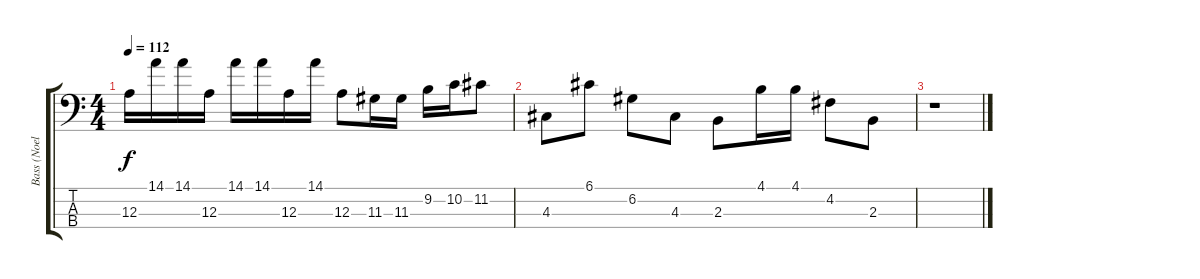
\track ("Bass (Noel Redding)" "Bass (Noel") {instrument electricbasspick}
\staff {score tabs}
\tuning (G2 D2 A1 E1) {hide}
\ts (4 4)
\tempo 112
\clef f4
\ks c
12.3.16{dy f} 14.1.16 14.1.16 12.3.16 14.1.16 14.1.16 12.3.16 14.1.16 12.3.8 11.3.16 11.3.16 9.2.16 10.2.16 11.2.8 |
4.3.8 6.1.8 6.2.8 4.3.8 2.3.8 4.1.16 4.1.16 4.2.8 2.3.8 |
r.1
